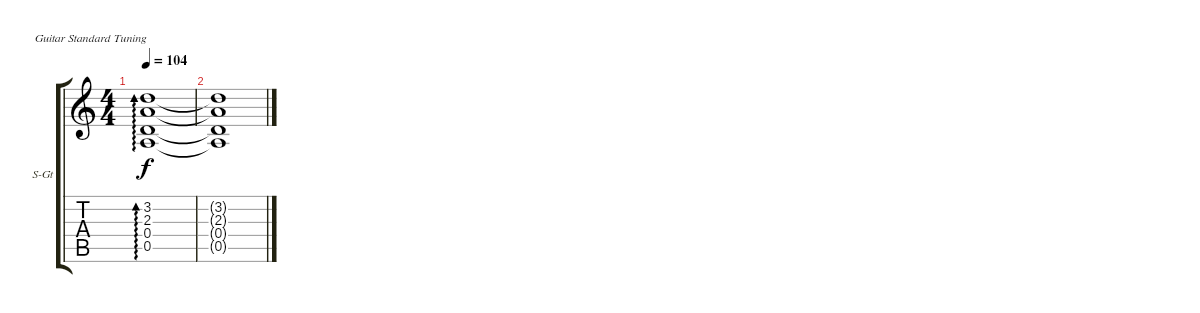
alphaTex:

\defaultSystemsLayout 4
\bracketExtendMode groupsimilarinstruments
\firstSystemTrackNameOrientation horizontal
\otherSystemsTrackNameOrientation horizontal
\track ("Steel Guitar" "S-Gt") {instrument acousticguitarsteel}
\staff {score tabs}
\tuning (E4 B3 G3 D3 A2 E2)
\ts (4 4)
\tempo 104
\clef g2
\ks c
(3.2 2.3 0.4 0.5).1{ad 0 dy f} |
(0.5{t} 0.4{t} 2.3{t} 3.2{t}).1
